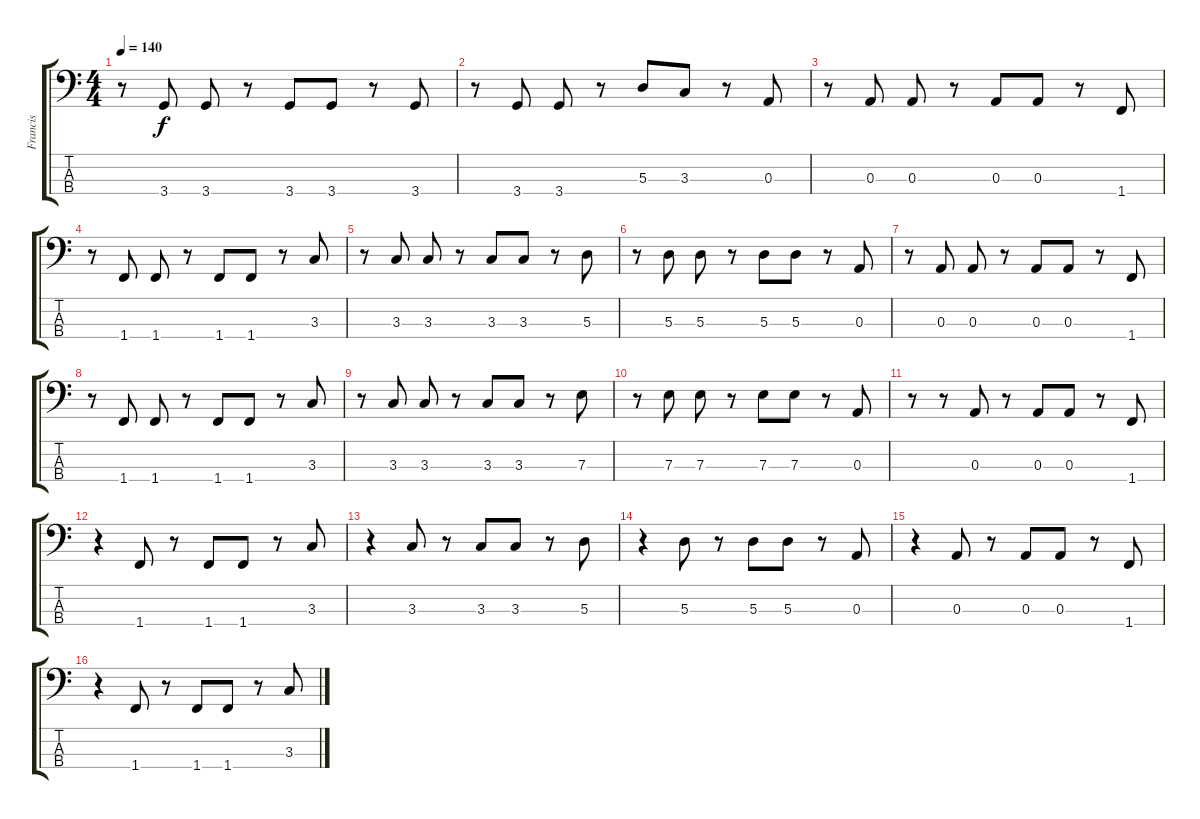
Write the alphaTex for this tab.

\track ("Francis" "Francis") {instrument electricbasspick}
\staff {score tabs}
\tuning (G2 D2 A1 E1) {hide}
\ts (4 4)
\tempo 140
\clef f4
\ks c
r.8{dy f} 3.4.8 3.4.8 r.8 3.4.8 3.4.8 r.8 3.4.8 |
r.8 3.4.8 3.4.8 r.8 5.3.8 3.3.8 r.8 0.3.8 |
r.8 0.3.8 0.3.8 r.8 0.3.8 0.3.8 r.8 1.4.8 |
r.8 1.4.8 1.4.8 r.8 1.4.8 1.4.8 r.8 3.3.8 |
r.8 3.3.8 3.3.8 r.8 3.3.8 3.3.8 r.8 5.3.8 |
r.8 5.3.8 5.3.8 r.8 5.3.8 5.3.8 r.8 0.3.8 |
r.8 0.3.8 0.3.8 r.8 0.3.8 0.3.8 r.8 1.4.8 |
r.8 1.4.8 1.4.8 r.8 1.4.8 1.4.8 r.8 3.3.8 |
r.8 3.3.8 3.3.8 r.8 3.3.8 3.3.8 r.8 7.3.8 |
r.8 7.3.8 7.3.8 r.8 7.3.8 7.3.8 r.8 0.3.8 |
r.8 r.8 0.3.8 r.8 0.3.8 0.3.8 r.8 1.4.8 |
r.4 1.4.8 r.8 1.4.8 1.4.8 r.8 3.3.8 |
r.4 3.3.8 r.8 3.3.8 3.3.8 r.8 5.3.8 |
r.4 5.3.8 r.8 5.3.8 5.3.8 r.8 0.3.8 |
r.4 0.3.8 r.8 0.3.8 0.3.8 r.8 1.4.8 |
r.4 1.4.8 r.8 1.4.8 1.4.8 r.8 3.3.8
